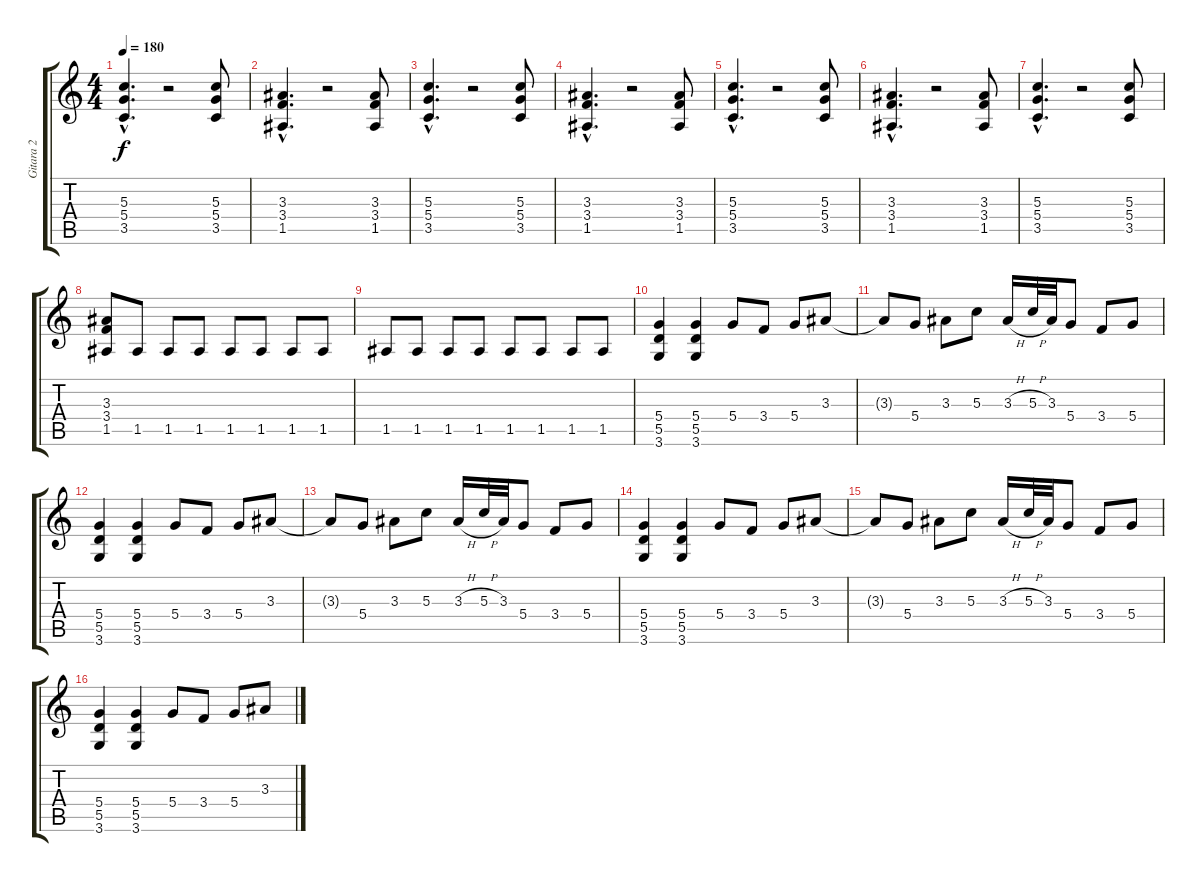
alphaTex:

\track ("Gitara 2" "Gitara 2") {instrument distortionguitar}
\staff {score tabs}
\tuning (E4 B3 G3 D3 A2 E2) {hide}
\ts (4 4)
\tempo 180
\clef g2
\ks c
(5.3{hac} 5.4{hac} 3.5{hac}).4{d dy f} r.2 (5.3 5.4 3.5).8 |
(3.3{hac} 3.4{hac} 1.5{hac}).4{d} r.2 (3.3 3.4 1.5).8 |
(5.3{hac} 5.4{hac} 3.5{hac}).4{d} r.2 (5.3 5.4 3.5).8 |
(3.3{hac} 3.4{hac} 1.5{hac}).4{d} r.2 (3.3 3.4 1.5).8 |
(5.3{hac} 5.4{hac} 3.5{hac}).4{d} r.2 (5.3 5.4 3.5).8 |
(3.3{hac} 3.4{hac} 1.5{hac}).4{d} r.2 (3.3 3.4 1.5).8 |
(5.3{hac} 5.4{hac} 3.5{hac}).4{d} r.2 (5.3 5.4 3.5).8 |
(3.3 3.4 1.5).8 1.5.8 1.5.8 1.5.8 1.5.8 1.5.8 1.5.8 1.5.8 |
1.5.8 1.5.8 1.5.8 1.5.8 1.5.8 1.5.8 1.5.8 1.5.8 |
(5.4 5.5 3.6).4 (5.4 5.5 3.6).4 5.4.8 3.4.8 5.4.8 3.3.8 |
3.3{t}.8 5.4.8 3.3.8 5.3.8 3.3{h}.16 5.3{h}.32 3.3.32 5.4.8 3.4.8 5.4.8 |
(5.4 5.5 3.6).4 (5.4 5.5 3.6).4 5.4.8 3.4.8 5.4.8 3.3.8 |
3.3{t}.8 5.4.8 3.3.8 5.3.8 3.3{h}.16 5.3{h}.32 3.3.32 5.4.8 3.4.8 5.4.8 |
(5.4 5.5 3.6).4 (5.4 5.5 3.6).4 5.4.8 3.4.8 5.4.8 3.3.8 |
3.3{t}.8 5.4.8 3.3.8 5.3.8 3.3{h}.16 5.3{h}.32 3.3.32 5.4.8 3.4.8 5.4.8 |
(5.4 5.5 3.6).4 (5.4 5.5 3.6).4 5.4.8 3.4.8 5.4.8 3.3.8
